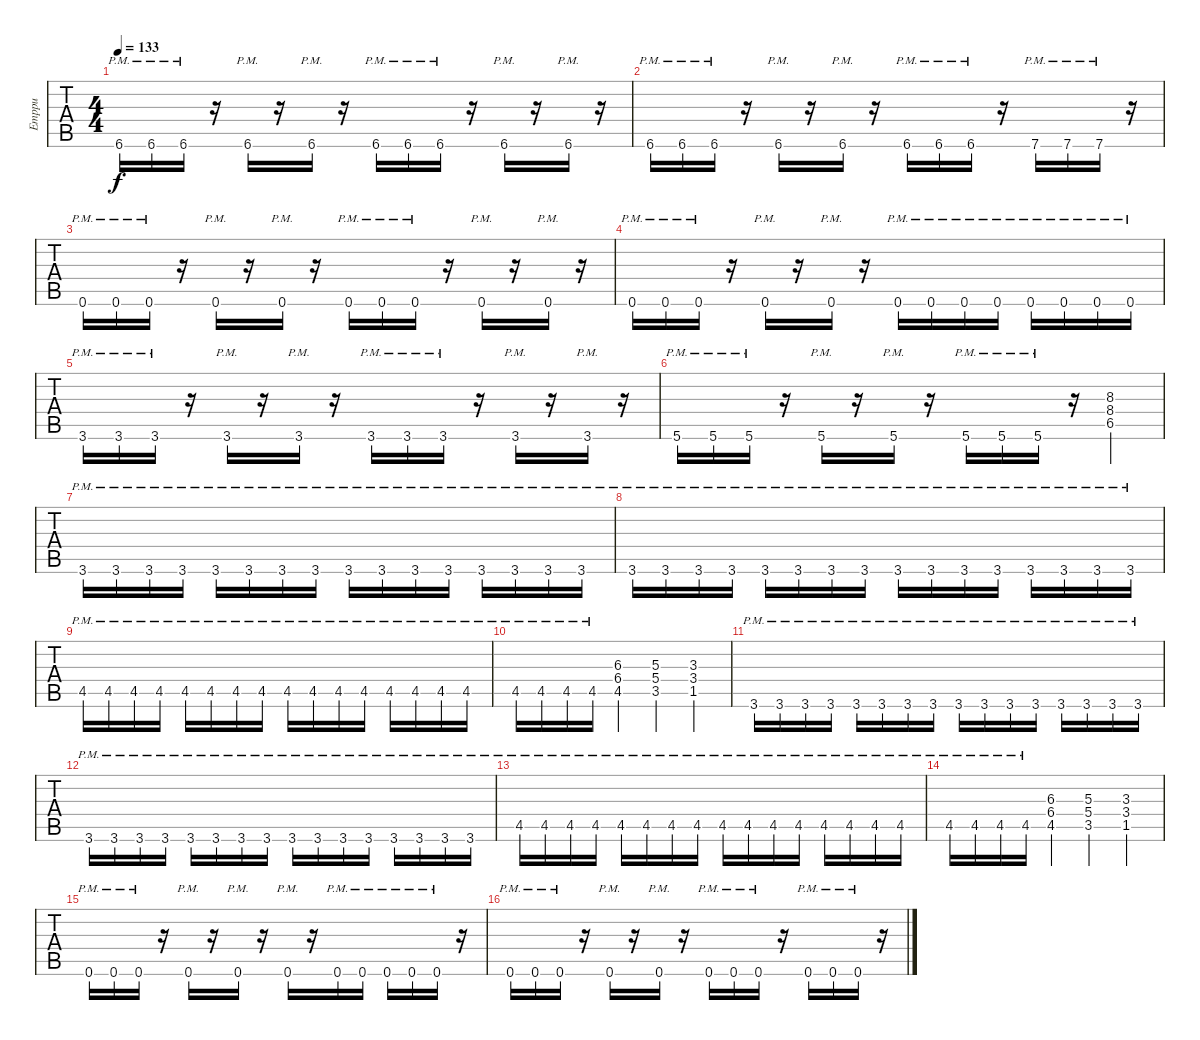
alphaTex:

\track ("Emppu" "Emppu") {instrument distortionguitar}
\staff {tabs}
\tuning (E4 B3 G3 D3 A2 D2) {hide}
\ts (4 4)
\tempo 133
\clef g2
\ks c
6.6{pm}.16{dy f} 6.6{pm}.16 6.6{pm}.16 r.16 6.6{pm}.16 r.16 6.6{pm}.16 r.16 6.6{pm}.16 6.6{pm}.16 6.6{pm}.16 r.16 6.6{pm}.16 r.16 6.6{pm}.16 r.16 |
6.6{pm}.16 6.6{pm}.16 6.6{pm}.16 r.16 6.6{pm}.16 r.16 6.6{pm}.16 r.16 6.6{pm}.16 6.6{pm}.16 6.6{pm}.16 r.16 7.6{pm}.16 7.6{pm}.16 7.6{pm}.16 r.16 |
0.6{pm}.16 0.6{pm}.16 0.6{pm}.16 r.16 0.6{pm}.16 r.16 0.6{pm}.16 r.16 0.6{pm}.16 0.6{pm}.16 0.6{pm}.16 r.16 0.6{pm}.16 r.16 0.6{pm}.16 r.16 |
0.6{pm}.16 0.6{pm}.16 0.6{pm}.16 r.16 0.6{pm}.16 r.16 0.6{pm}.16 r.16 0.6{pm}.16 0.6{pm}.16 0.6{pm}.16 0.6{pm}.16 0.6{pm}.16 0.6{pm}.16 0.6{pm}.16 0.6{pm}.16 |
3.6{pm}.16 3.6{pm}.16 3.6{pm}.16 r.16 3.6{pm}.16 r.16 3.6{pm}.16 r.16 3.6{pm}.16 3.6{pm}.16 3.6{pm}.16 r.16 3.6{pm}.16 r.16 3.6{pm}.16 r.16 |
5.6{pm}.16 5.6{pm}.16 5.6{pm}.16 r.16 5.6{pm}.16 r.16 5.6{pm}.16 r.16 5.6{pm}.16 5.6{pm}.16 5.6{pm}.16 r.16 (8.3 8.4 6.5).4 |
3.6{pm}.16 3.6{pm}.16 3.6{pm}.16 3.6{pm}.16 3.6{pm}.16 3.6{pm}.16 3.6{pm}.16 3.6{pm}.16 3.6{pm}.16 3.6{pm}.16 3.6{pm}.16 3.6{pm}.16 3.6{pm}.16 3.6{pm}.16 3.6{pm}.16 3.6{pm}.16 |
3.6{pm}.16 3.6{pm}.16 3.6{pm}.16 3.6{pm}.16 3.6{pm}.16 3.6{pm}.16 3.6{pm}.16 3.6{pm}.16 3.6{pm}.16 3.6{pm}.16 3.6{pm}.16 3.6{pm}.16 3.6{pm}.16 3.6{pm}.16 3.6{pm}.16 3.6{pm}.16 |
4.5{pm}.16 4.5{pm}.16 4.5{pm}.16 4.5{pm}.16 4.5{pm}.16 4.5{pm}.16 4.5{pm}.16 4.5{pm}.16 4.5{pm}.16 4.5{pm}.16 4.5{pm}.16 4.5{pm}.16 4.5{pm}.16 4.5{pm}.16 4.5{pm}.16 4.5{pm}.16 |
4.5{pm}.16 4.5{pm}.16 4.5{pm}.16 4.5{pm}.16 (6.3 6.4 4.5).4 (5.3 5.4 3.5).4 (3.3 3.4 1.5).4 |
3.6{pm}.16 3.6{pm}.16 3.6{pm}.16 3.6{pm}.16 3.6{pm}.16 3.6{pm}.16 3.6{pm}.16 3.6{pm}.16 3.6{pm}.16 3.6{pm}.16 3.6{pm}.16 3.6{pm}.16 3.6{pm}.16 3.6{pm}.16 3.6{pm}.16 3.6{pm}.16 |
3.6{pm}.16 3.6{pm}.16 3.6{pm}.16 3.6{pm}.16 3.6{pm}.16 3.6{pm}.16 3.6{pm}.16 3.6{pm}.16 3.6{pm}.16 3.6{pm}.16 3.6{pm}.16 3.6{pm}.16 3.6{pm}.16 3.6{pm}.16 3.6{pm}.16 3.6{pm}.16 |
4.5{pm}.16 4.5{pm}.16 4.5{pm}.16 4.5{pm}.16 4.5{pm}.16 4.5{pm}.16 4.5{pm}.16 4.5{pm}.16 4.5{pm}.16 4.5{pm}.16 4.5{pm}.16 4.5{pm}.16 4.5{pm}.16 4.5{pm}.16 4.5{pm}.16 4.5{pm}.16 |
4.5{pm}.16 4.5{pm}.16 4.5{pm}.16 4.5{pm}.16 (6.3 6.4 4.5).4 (5.3 5.4 3.5).4 (3.3 3.4 1.5).4 |
0.6{pm}.16 0.6{pm}.16 0.6{pm}.16 r.16 0.6{pm}.16 r.16 0.6{pm}.16 r.16 0.6{pm}.16 r.16 0.6{pm}.16 0.6{pm}.16 0.6{pm}.16 0.6{pm}.16 0.6{pm}.16 r.16 |
0.6{pm}.16 0.6{pm}.16 0.6{pm}.16 r.16 0.6{pm}.16 r.16 0.6{pm}.16 r.16 0.6{pm}.16 0.6{pm}.16 0.6{pm}.16 r.16 0.6{pm}.16 0.6{pm}.16 0.6{pm}.16 r.16
